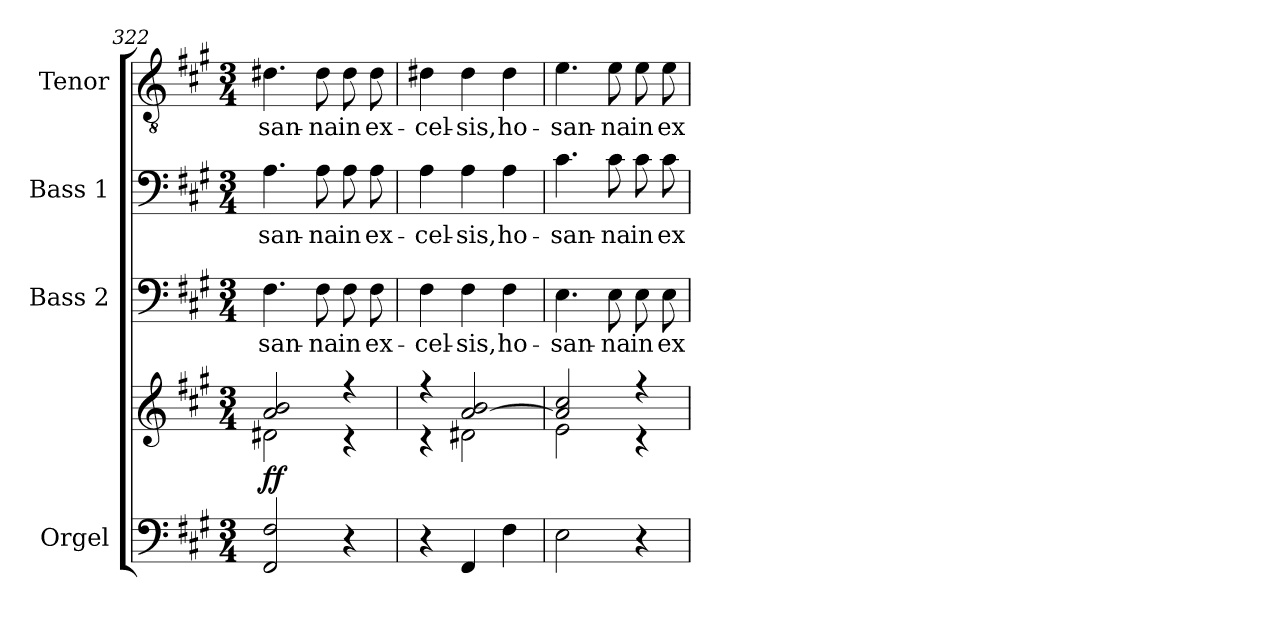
**kern	**kern	**dynam	**kern	**text	**kern	**text	**kern	**text
*part4	*part4	*part4	*part3	*part3	*part2	*part2	*part1	*part1
*staff5	*staff4	*staff4/5	*staff3	*staff3	*staff2	*staff2	*staff1	*staff1
*I"Orgel	*	*	*I"Bass 2	*	*I"Bass 1	*	*I"Tenor	*
*I'Org.	*	*	*I'B2.	*	*I'B1.	*	*I'T.	*
*clefF4	*clefG2	*	*clefF4	*	*clefF4	*	*clefGv2	*
*k[f#c#g#]	*k[f#c#g#]	*	*k[f#c#g#]	*	*k[f#c#g#]	*	*k[f#c#g#]	*
*A:	*A:	*	*A:	*	*A:	*	*A:	*
*M3/4	*M3/4	*	*M3/4	*	*M3/4	*	*M3/4	*
=322	=322	=322	=322	=322	=322	=322	=322	=322
*	*^	*	*	*	*	*	*	*
!	!	!	!LO:DY:b	!	!LO:LY:b	!	!LO:LY:b	!	!LO:LY:b
2FF#/ 2F#/	2a/ 2b/	2d#X\	ff	4.F#\	-san-	4.A\	-san-	4.d#X\	-san-
!	!	!	!	!	!LO:LY:b	!	!LO:LY:b	!	!LO:LY:b
.	.	.	.	8F#\	-na	8A\	-na	8d#\	-na
!	!	!	!	!	!LO:LY:b	!	!LO:LY:b	!	!LO:LY:b
4r	4r	4r	.	8F#\	in	8A\	in	8d#\	in
!	!	!	!	!	!LO:LY:b	!	!LO:LY:b	!	!LO:LY:b
.	.	.	.	8F#\	ex-	8A\	ex-	8d#\	ex-
=323	=323	=323	=323	=323	=323	=323	=323	=323	=323
!	!	!	!	!	!LO:LY:b	!	!LO:LY:b	!	!LO:LY:b
4r	4r	4r	.	4F#\	-cel-	4A\	-cel-	4d#X\	-cel-
!	!	!	!	!	!LO:LY:b	!	!LO:LY:b	!	!LO:LY:b
4FF#/	[>2a/ 2b/	2d#X\	.	4F#\	-sis,	4A\	-sis,	4d#\	-sis,
!	!	!	!	!	!LO:LY:b	!	!LO:LY:b	!	!LO:LY:b
4F#\	.	.	.	4F#\	ho-	4A\	ho-	4d#\	ho-
!!LO:LB:g=z
=324	=324	=324	=324	=324	=324	=324	=324	=324	=324
!	!	!	!	!	!LO:LY:b	!	!LO:LY:b	!	!LO:LY:b
2E\	2a/] 2cc#/	2e\	.	4.E\	-san-	4.c#\	-san-	4.e\	-san-
!	!	!	!	!	!LO:LY:b	!	!LO:LY:b	!	!LO:LY:b
.	.	.	.	8E\	-na	8c#\	-na	8e\	-na
!	!	!	!	!	!LO:LY:b	!	!LO:LY:b	!	!LO:LY:b
4r	4r	4r	.	8E\	in	8c#\	in	8e\	in
!	!	!	!	!	!LO:LY:b	!	!LO:LY:b	!	!LO:LY:b
.	.	.	.	8E\	ex-	8c#\	ex-	8e\	ex-
*	*v	*v	*	*	*	*	*	*	*
=	=	=	=	=	=	=	=	=
*-	*-	*-	*-	*-	*-	*-	*-	*-
